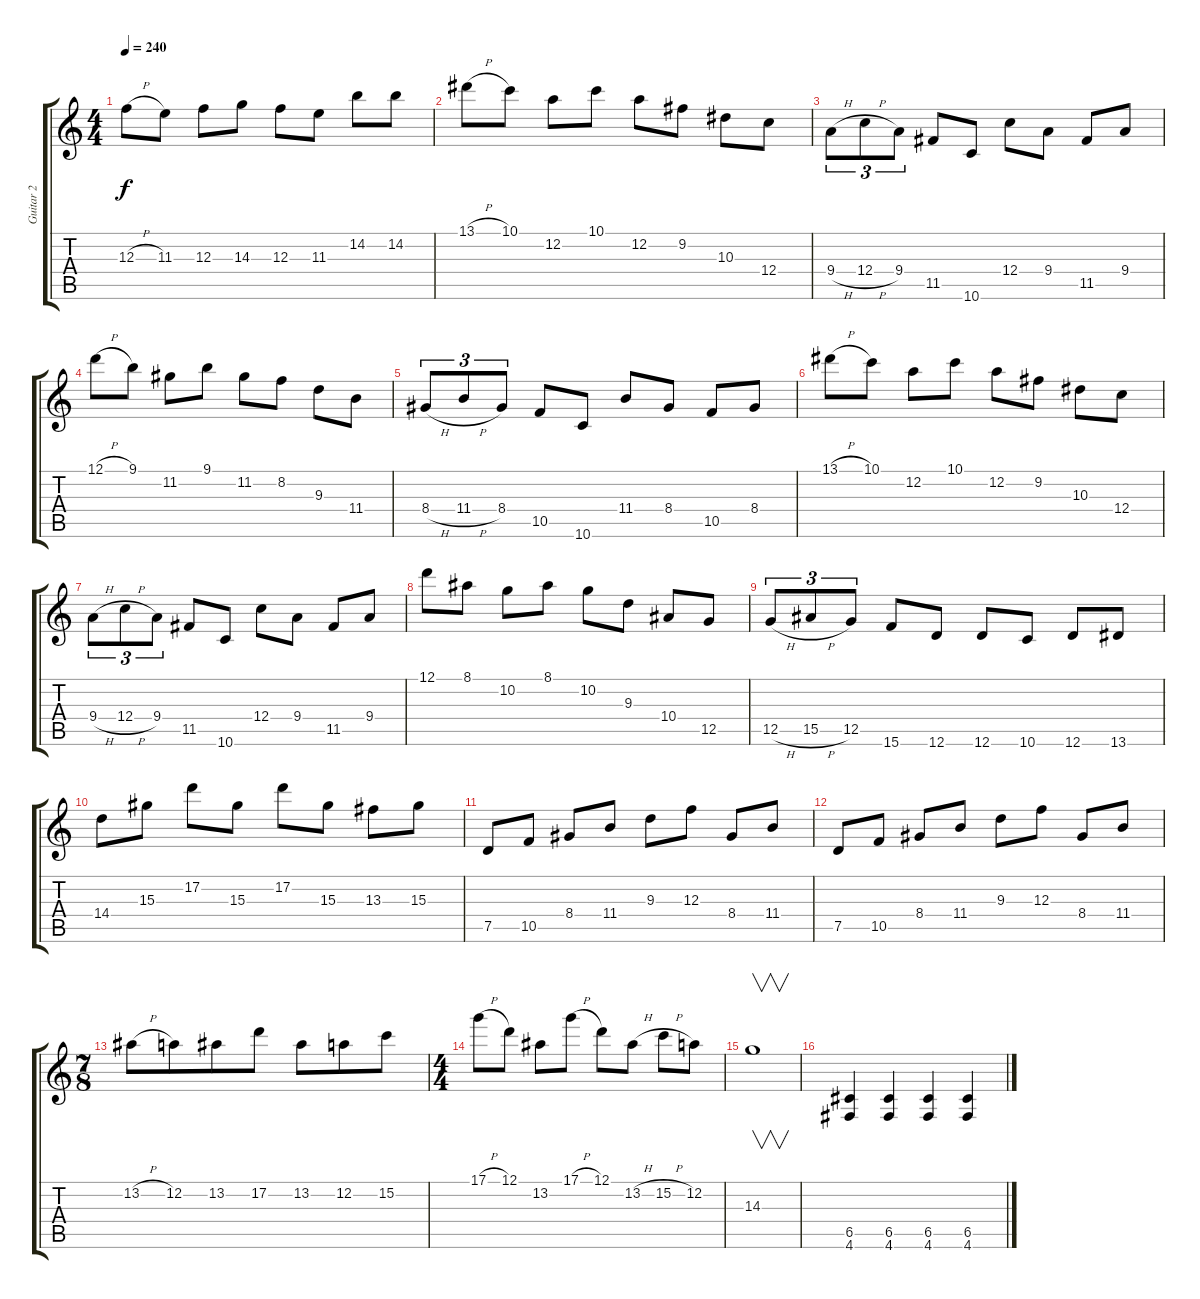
\track ("Guitar 2" "Guitar 2") {instrument distortionguitar}
\staff {score tabs}
\tuning (D4 A3 F3 C3 G2 D2) {hide}
\ts (4 4)
\tempo 240
\clef g2
\ks c
12.3{h}.8{dy f} 11.3.8 12.3.8 14.3.8 12.3.8 11.3.8 14.2.8 14.2.8 |
13.1{h}.8 10.1.8 12.2.8 10.1.8 12.2.8 9.2.8 10.3.8 12.4.8 |
9.4{h}.8{tu (3 2)} 12.4{h}.8{tu (3 2)} 9.4.8{tu (3 2)} 11.5.8 10.6.8 12.4.8 9.4.8 11.5.8 9.4.8 |
12.1{h}.8 9.1.8 11.2.8 9.1.8 11.2.8 8.2.8 9.3.8 11.4.8 |
8.4{h}.8{tu (3 2)} 11.4{h}.8{tu (3 2)} 8.4.8{tu (3 2)} 10.5.8 10.6.8 11.4.8 8.4.8 10.5.8 8.4.8 |
13.1{h}.8 10.1.8 12.2.8 10.1.8 12.2.8 9.2.8 10.3.8 12.4.8 |
9.4{h}.8{tu (3 2)} 12.4{h}.8{tu (3 2)} 9.4.8{tu (3 2)} 11.5.8 10.6.8 12.4.8 9.4.8 11.5.8 9.4.8 |
12.1.8 8.1.8 10.2.8 8.1.8 10.2.8 9.3.8 10.4.8 12.5.8 |
12.5{h}.8{tu (3 2)} 15.5{h}.8{tu (3 2)} 12.5.8{tu (3 2)} 15.6.8 12.6.8 12.6.8 10.6.8 12.6.8 13.6.8 |
14.4.8 15.3.8 17.2.8 15.3.8 17.2.8 15.3.8 13.3.8 15.3.8 |
7.5.8 10.5.8 8.4.8 11.4.8 9.3.8 12.3.8 8.4.8 11.4.8 |
7.5.8 10.5.8 8.4.8 11.4.8 9.3.8 12.3.8 8.4.8 11.4.8 |
\ts (7 8)
13.2{h}.8 12.2.8 13.2.8 17.2.8 13.2.8 12.2.8 15.2.8 |
\ts (4 4)
17.1{h}.8 12.1.8 13.2.8 17.1{h}.8 12.1.8 13.2{h}.8 15.2{h}.8 12.2.8 |
14.3.1{v} |
(6.5 4.6).4 (6.5 4.6).4 (6.5 4.6).4 (6.5 4.6).4
